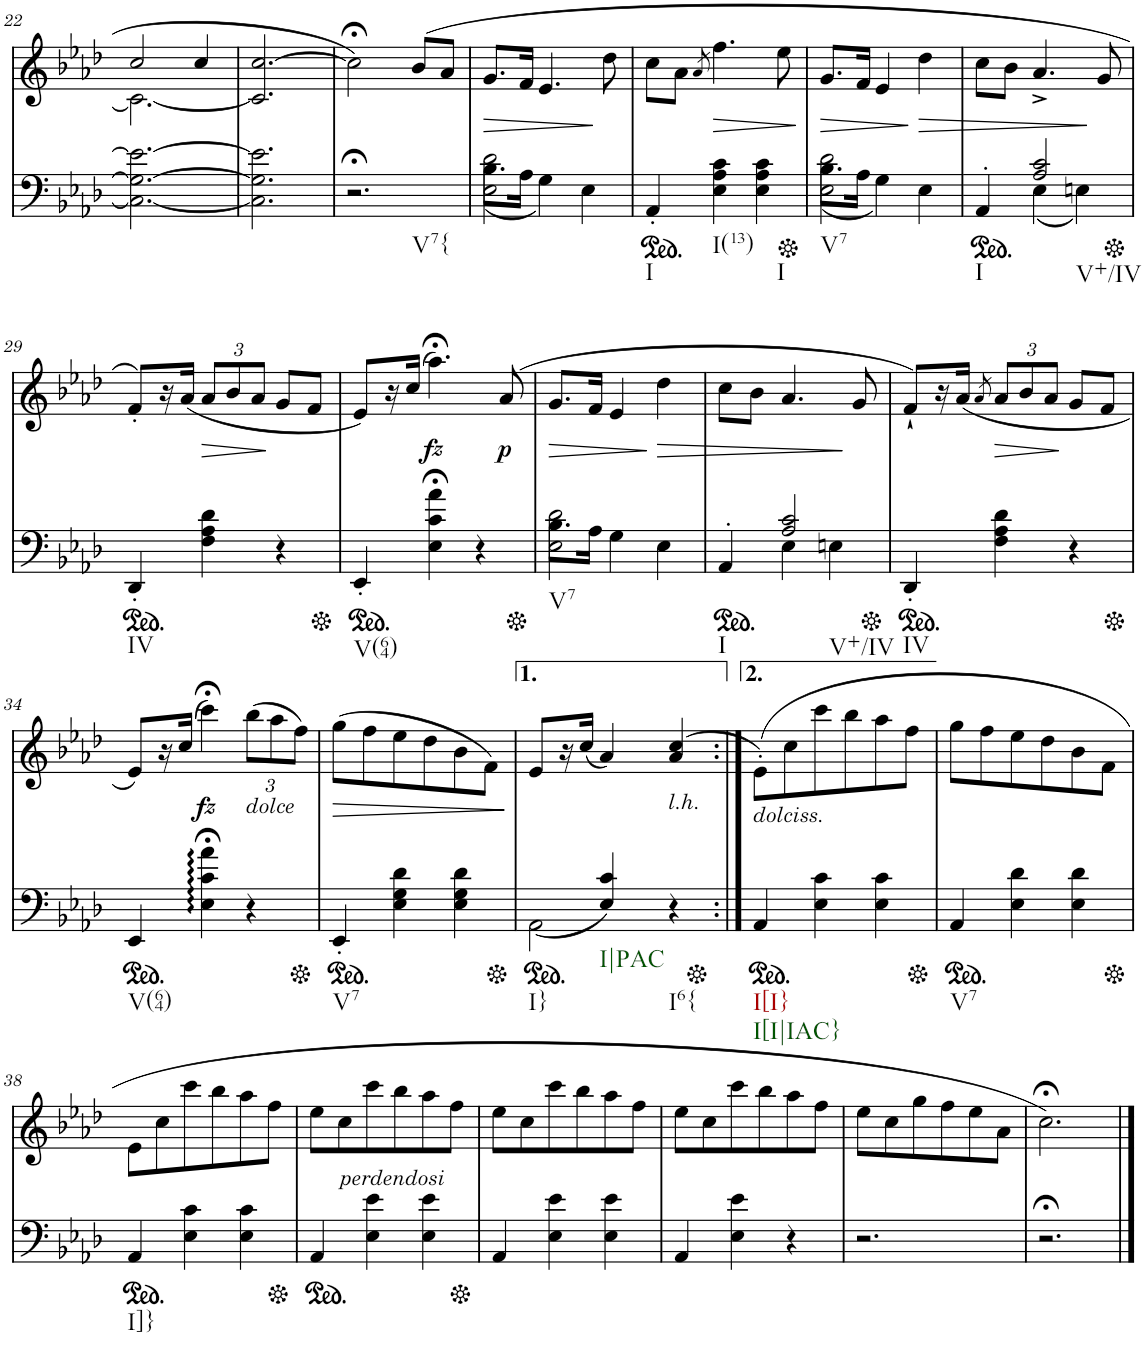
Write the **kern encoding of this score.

**kern	**kern	**dynam
*part2	*part1	*part1
*staff2	*staff1	*staff1
*I"piano	*I"piano	*
*I'Pno	*I'Pno	*
!!LO:PB:g=z
*clefF4	*clefG2	*
*k[b-e-a-d-]	*k[b-e-a-d-]	*
*A-:	*A-:	*
*M3/4	*M3/4	*
=22	=22	=22
*	*^	*
2.C\_ 2.G\_ 2.e\_	2cc/	2.c\_	.
.	4cc/	.	.
*	*v	*v	*
=23	=23	=23
2.C\] 2.G\] 2.e\]	2.c/] [2.cc/	.
=24	=24	=24
!LO:TX:b:t=V7{	!	!
2.r;<	2cc;<\]	.
.	(8b-/L	.
.	8a-/J	.
=25	=25	=25
*^	*	*
!	!	!	!LO:HP:b
2E-\ 2d-\	(8.B-\L	8.g/L	>
.	16A-\Jk	16f/Jk	.
.	4G\)	4.e-/	.
4ryy	4E-\	.	.
.	.	8dd-\	]
*v	*v	*	*
=26	=26	=26
*ped	*	*
!LO:TX:b:t=I	!	!
4AA-'/	8cc\L	.
.	8a-\J	.
.	8qa-/	.
!LO:TX:b:t=I(13)	!	!
4E-\ 4A-\ 4c\	4.ff\	.
!LO:TX:b:t=I	!	!
4E-\ 4A-\ 4c\	.	.
.	8ee-\	.
=27	=27	=27
*Xped	*	*
*^	*	*
!LO:TX:b:t=V7	!	!	!
!	!	!	!LO:HP:b
2E-\ 2d-\	(8.B-\L	8.g/L	>
.	16A-\Jk	16f/Jk	.
.	4G\)	4e-/	.
!	!	!	!LO:HP:n=1:b
4ryy	4E-\	4dd-\	] >
=28	=28	=28	=28
*ped	*	*	*
!LO:TX:b:t=I	!	!	!
4ryy	4AA-'/	8cc\L	.
.	.	8b-\J	.
!LO:TX:b:t=V+/IV	!	!	!
2A-/ 2c/	(4E-\	4.a-^/	.
.	4En\)	.	.
.	.	8g/	]
*v	*v	*	*
!!LO:LB:g=z
=29	=29	=29
*Xped	*	*
*ped	*	*
!LO:TX:b:t=IV	!	!
4DD-'/	8f'/L)	.
.	16r	.
.	(16a-/JJ	.
*	*Xbrackettup	*
!	!	!LO:HP:b
4F\ 4A-\ 4d-\	12a-/L	>
.	12b-/	.
.	12a-/J	.
4r	8g/L	]
.	8f/J	.
=30	=30	=30
*Xped	*	*
*ped	*	*
!LO:TX:b:t=V(64)	!	!
4EE-'/	8e-/L)	.
.	16r	.
.	(16cc/JJ	.
!	!	!LO:DY:b
4E-\;< 4c\;< 4a-\;<	4.aa-;<\)	fz
4r	.	.
!	!	!LO:DY:b
.	(8a-/	p
=31	=31	=31
*Xped	*	*
*^	*	*
!LO:TX:b:t=V7	!	!	!
!	!	!	!LO:HP:b
2E-\ 2d-\	8.B-\L	8.g/L	>
.	16A-\Jk	16f/Jk	.
.	4G\	4e-/	.
!	!	!	!LO:HP:n=1:b
4ryy	4E-\	4dd-\	] >
=32	=32	=32	=32
*ped	*	*	*
!LO:TX:b:t=I	!	!	!
4ryy	4AA-'/	8cc\L	.
.	.	8b-\J	.
!LO:TX:b:t=V+/IV	!	!	!
2A-/ 2c/	4E-\	4.a-/	.
.	4En\	.	.
.	.	8g/	]
*v	*v	*	*
=33	=33	=33
*Xped	*	*
*ped	*	*
!LO:TX:b:t=IV	!	!
4DD-'/	8f`/L)	.
.	16r	.
.	(16a-/JJ	.
.	8qa-/	.
4F\ 4A-\ 4d-\	12a-/L	.
.	12b-/	.
.	12a-/J	.
4r	8g/L	.
.	8f/J	.
!!LO:LB:g=z
=34	=34	=34
*Xped	*	*
*ped	*	*
!LO:TX:b:t=V(64)	!	!
4EE-/	8e-/L)	.
.	16r	.
.	(16cc/JJ	.
!	!	!LO:DY:b
4E-\;< 4c\;< 4a-\;<	4ccc;<\)	fz
!	!LO:TX:b:i:t=dolce	!
4r	(12bb-\L	.
.	12aa-\	.
.	12ff\J)	.
=35	=35	=35
*Xped	*	*
*ped	*	*
!LO:TX:b:t=V7	!	!
!	!	!LO:HP:b
4EE-'/	(8gg\L	>
.	8ff\	.
4E-\ 4G\ 4d-\	8ee-\	.
.	8dd-\	.
4E-\ 4G\ 4d-\	8b-\	.
.	8f\J)	.
.	.	]
=36	=36	=36
*Xped	*	*
*ped	*	*
*^	*	*
!LO:TX:b:t=I}	!	!	!
4ryy	2AA-\	8e-/L	.
.	.	16r	.
.	.	(16cc/JJ	.
!LO:TX:b:t=I|PAC	!	!	!
(4E-/ 4c/	.	4a-/)	.
!	!	!LO:TX:b:i:t=l.h.	!
!LO:TX:b:t=I6{	!	!	!
4r	4ryy	(4a-/ 4cc/	.
*v	*v	*	*
=36X2:|!	=36X2:|!	=36X2:|!
*Xped	*	*
*ped	*	*
*^	*	*
!	!	!LO:TX:b:i:t=dolciss.	!
!LO:TX:b:t=I[I}	!	!	!
!LO:TX:b:t=I[I|IAC}	!	!	!
*v	*v	*	*
4AA-/	(8e-'\L)	.
.	8cc\	.
4E-\ 4c\	8ccc\	.
.	8bb-\	.
4E-\ 4c\	8aa-\	.
.	8ff\J	.
=37	=37	=37
*Xped	*	*
*ped	*	*
!LO:TX:b:t=V7	!	!
4AA-/	8gg\L	.
.	8ff\	.
4E-\ 4d-\	8ee-\	.
.	8dd-\	.
4E-\ 4d-\	8b-\	.
.	8f\J	.
!!LO:LB:g=z
=38	=38	=38
*Xped	*	*
*ped	*	*
!LO:TX:b:t=I]}	!	!
4AA-/	8e-\L	.
.	8cc\	.
4E-\ 4c\	8ccc\	.
.	8bb-\	.
4E-\ 4c\	8aa-\	.
.	8ff\J	.
=39	=39	=39
*Xped	*	*
*ped	*	*
4AA-/	8ee-\L	.
!	!LO:TX:b:i:t=perdendosi	!
.	8cc\	.
4E-\ 4e-\	8ccc\	.
.	8bb-\	.
4E-\ 4e-\	8aa-\	.
.	8ff\J	.
=40	=40	=40
*Xped	*	*
4AA-/	8ee-\L	.
.	8cc\	.
4E-\ 4e-\	8ccc\	.
.	8bb-\	.
4E-\ 4e-\	8aa-\	.
.	8ff\J	.
=41	=41	=41
4AA-/	8ee-\L	.
.	8cc\	.
4E-\ 4e-\	8ccc\	.
.	8bb-\	.
4r	8aa-\	.
.	8ff\J	.
=42	=42	=42
2.r	8ee-\L	.
.	8cc\	.
.	8gg\	.
.	8ff\	.
.	8ee-\	.
.	8a-\J	.
=43	=43	=43
2.r;<	2.cc;<\)	.
==	==	==
*-	*-	*-
